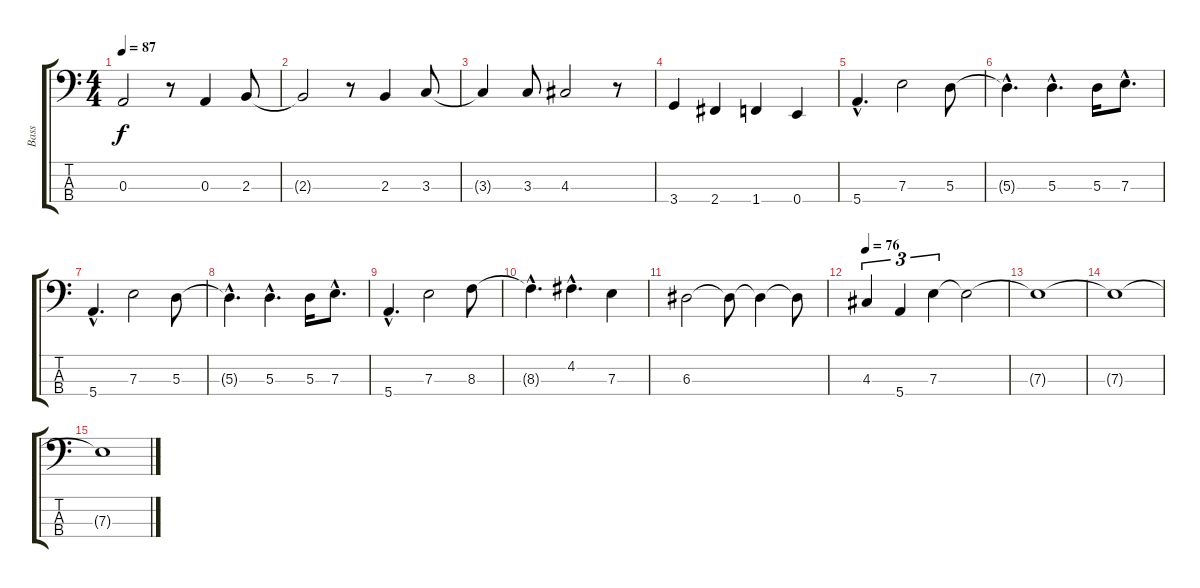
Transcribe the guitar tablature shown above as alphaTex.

\track ("Bass" "Bass") {instrument electricbassfinger}
\staff {score tabs}
\tuning (G2 D2 A1 E1) {hide}
\ts (4 4)
\tempo 87
\clef f4
\ks c
0.3.2{dy f} r.8 0.3.4 2.3.8 |
2.3{t}.2 r.8 2.3.4 3.3.8 |
3.3{t}.4 3.3.8 4.3.2 r.8 |
3.4.4 2.4.4 1.4.4 0.4.4 |
5.4{hac}.4{d} 7.3.2 5.3.8 |
5.3{hac t}.4{d} 5.3{hac}.4{d} 5.3.16 7.3{hac}.8{d} |
5.4{hac}.4{d} 7.3.2 5.3.8 |
5.3{hac t}.4{d} 5.3{hac}.4{d} 5.3.16 7.3{hac}.8{d} |
5.4{hac}.4{d} 7.3.2 8.3.8 |
8.3{hac t}.4{d} 4.2{hac}.4{d} 7.3.4 |
6.3.2 6.3{t}.8 6.3{t}.4 6.3{t}.8 |
\tempo 76
4.3.4{tu (3 2)} 5.4.4{tu (3 2)} 7.3.4{tu (3 2)} 7.3{t}.2 |
7.3{t}.1 |
7.3{t}.1 |
7.3{t}.1
